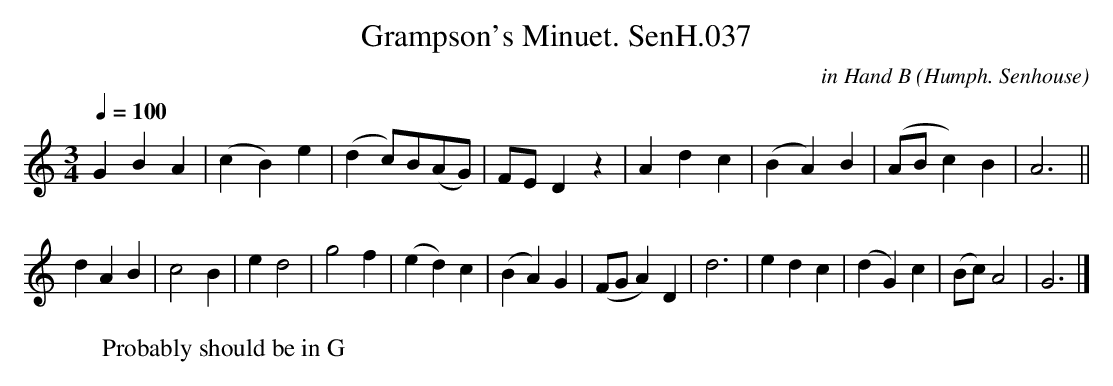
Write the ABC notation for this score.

X:1
T:Grampson's Minuet. SenH.037
C:in Hand B (Humph. Senhouse)
Q:1/4=100
M:3/4
L:1/4
W:Probably should be in G
K:C
GBA | (cB)e | (dc/)B/(A/G/) | F/E/Dz | Adc | (BA)B | (A/B/c)B | A3 ||
dAB | c2B | ed2 | g2f | (ed)c | (BA)G | (F/G/A)D | d3 | edc | (dG)c | (B/c/)A2 | G3 |]
